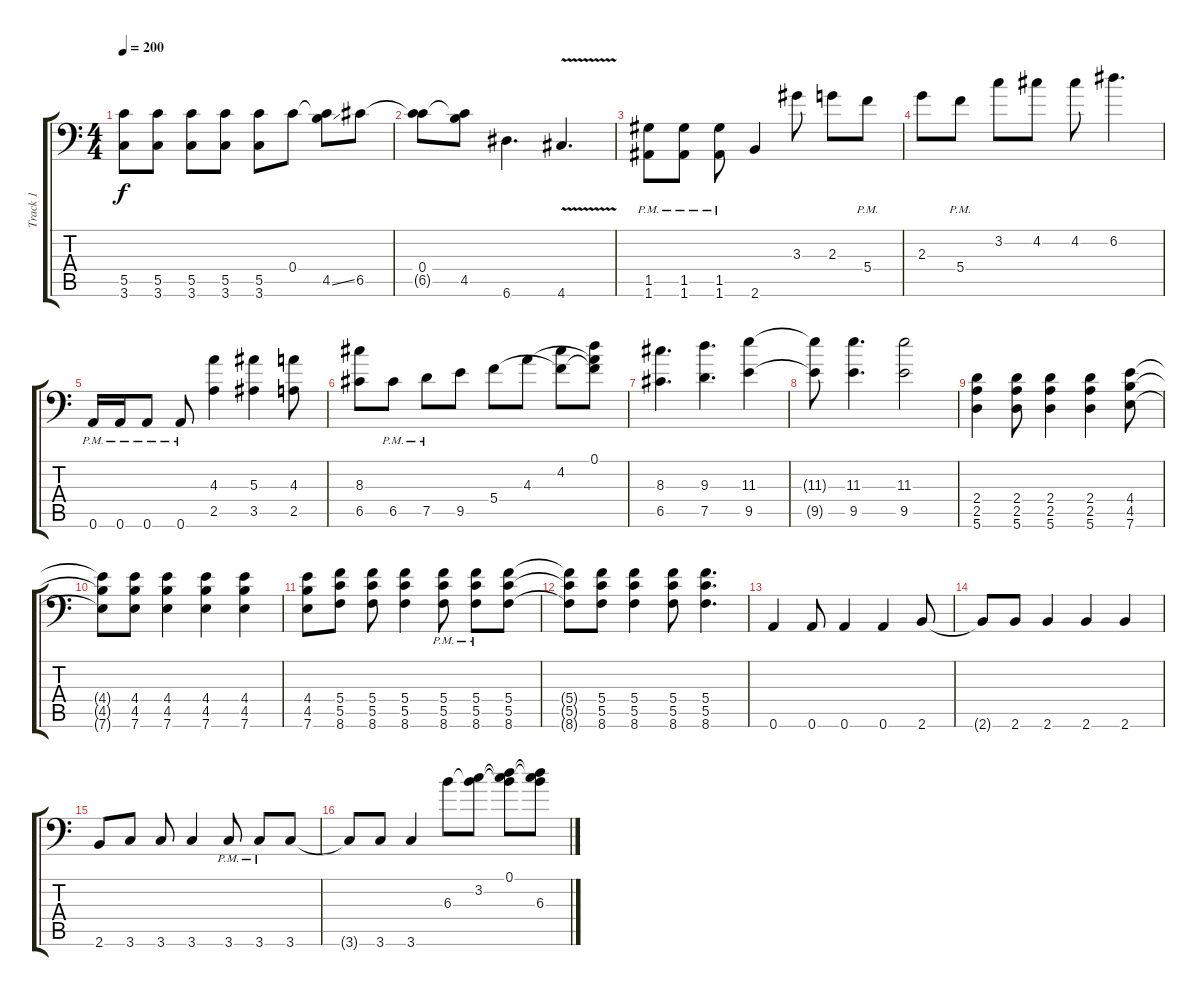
\track ("Track 1" "Track 1") {instrument distortionguitar}
\staff {score tabs}
\tuning (D4 A3 F3 C3 G2 A1) {hide}
\ts (4 4)
\tempo 200
\clef f4
\ks c
(5.5 3.6).8{dy f} (5.5 3.6).8 (5.5 3.6).8 (5.5 3.6).8 (5.5 3.6).8 0.4.8 (0.4{t} 4.5{ss}).8 6.5.8 |
(0.4 6.5{t}).8 (0.4{t} 4.5).8 6.6.4{d} 4.6{v}.4{d} |
(1.5{pm} 1.6{pm}).8 (1.5{pm} 1.6{pm}).8 (1.5{pm} 1.6{pm}).8 2.6.4 3.3.8 2.3.8 5.4{pm}.8 |
2.3.8 5.4{pm}.8 3.2.8 4.2.8 4.2.8 6.2.4{d} |
0.6{pm}.16 0.6{pm}.16 0.6{pm}.8 0.6{pm}.8 (4.3 2.5).4 (5.3 3.5).4 (4.3 2.5).8 |
(8.3 6.5).8 6.5{pm}.8 7.5{pm}.8 9.5.8 5.4.8 4.3.8 (4.2 5.4{t}).8 (0.1 4.3{t} 5.4{t}).8 |
(8.3 6.5).4{d} (9.3 7.5).4{d} (11.3 9.5).4 |
(11.3{t} 9.5{t}).8 (11.3 9.5).4{d} (11.3 9.5).2 |
(2.4 2.5 5.6).4 (2.4 2.5 5.6).8 (2.4 2.5 5.6).4 (2.4 2.5 5.6).4 (4.4 4.5 7.6).8 |
(4.4{t} 4.5{t} 7.6{t}).8 (4.4 4.5 7.6).8 (4.4 4.5 7.6).4 (4.4 4.5 7.6).4 (4.4 4.5 7.6).4 |
(4.4 4.5 7.6).8 (5.4 5.5 8.6).8 (5.4 5.5 8.6).8 (5.4 5.5 8.6).4 (5.4{pm} 5.5{pm} 8.6{pm}).8 (5.4{pm} 5.5{pm} 8.6{pm}).8 (5.4 5.5 8.6).8 |
(5.4{t} 5.5{t} 8.6{t}).8 (5.4 5.5 8.6).8 (5.4 5.5 8.6).4 (5.4 5.5 8.6).8 (5.4 5.5 8.6).4{d} |
0.6.4 0.6.8 0.6.4 0.6.4 2.6.8 |
2.6{t}.8 2.6.8 2.6.4 2.6.4 2.6.4 |
2.6.8 3.6.8 3.6.8 3.6.4 3.6{pm}.8 3.6{pm}.8 3.6.8 |
3.6{t}.8 3.6.8 3.6.4 6.3.8 (3.2 6.3{t}).8 (0.1 3.2{t} 6.3{t}).8 (0.1{t} 3.2{t} 6.3).8
